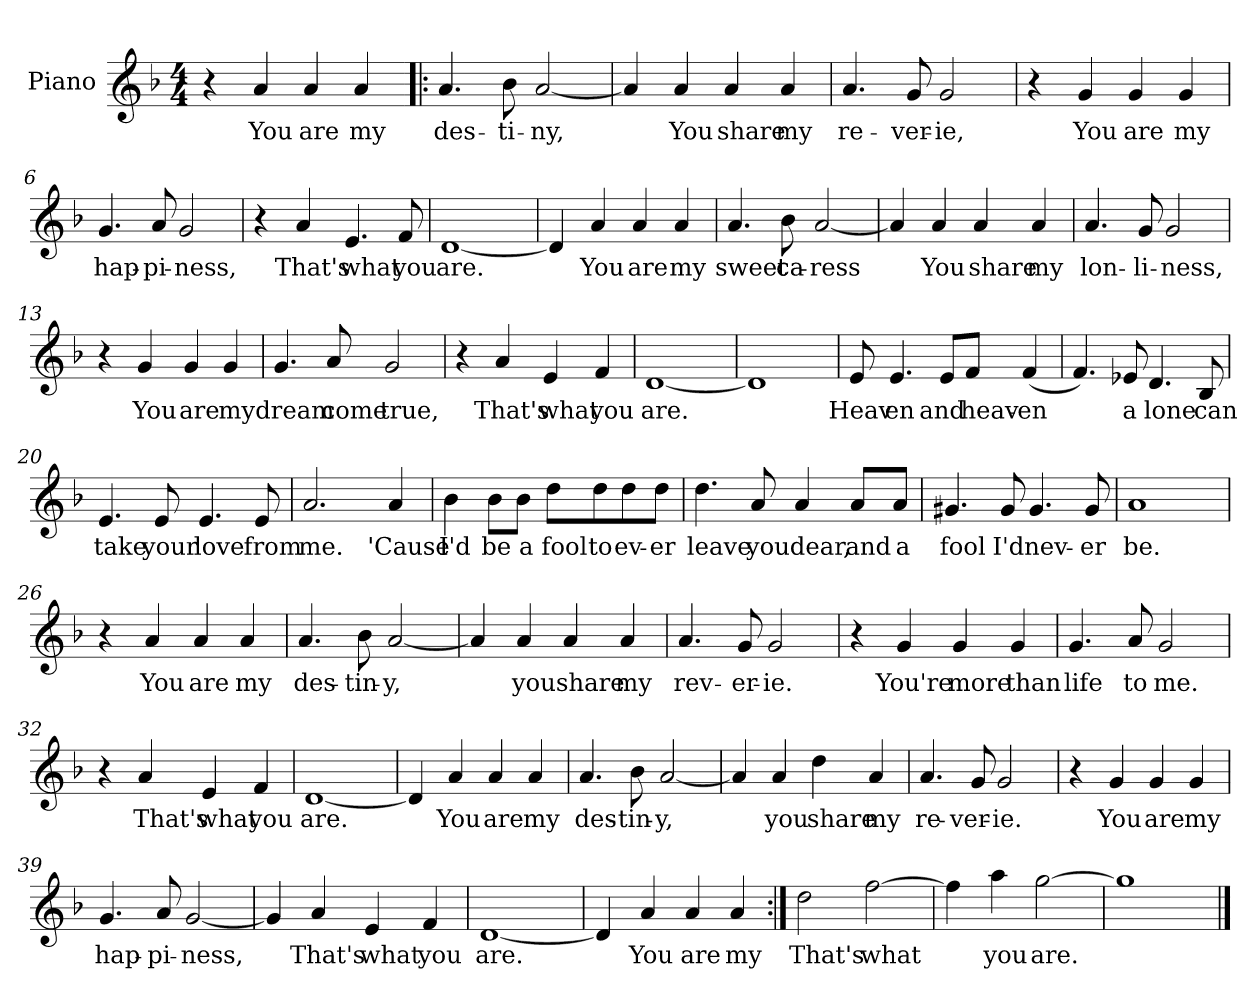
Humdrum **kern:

**kern	**text
*part1	*part1
*staff1	*staff1
*I"Piano	*
*I'Pno.	*
*clefG2	*
*k[b-]	*
*F:	*
*M4/4	*
=1	=1
4r	.
4a/	You
4a/	are
4a/	my
=2!|:	=2!|:
4.a/	des-
8b-\	-ti-
[2a/	-ny,
=3	=3
4a/]	.
4a/	You
4a/	share
4a/	my
=4	=4
4.a/	re-
8g/	-ver-
2g/	-ie,
=5	=5
4r	.
4g/	You
4g/	are
4g/	my
=6	=6
4.g/	hap-
8a/	-pi-
2g/	-ness,
!!LO:LB:g=z
=7	=7
4r	.
4a/	That's
4.e/	what
8f/	you
=8	=8
[1d	are.
=9	=9
4d/]	.
4a/	You
4a/	are
4a/	my
=10	=10
4.a/	sweet
8b-\	ca-
[2a/	-ress
=11	=11
4a/]	.
4a/	You
4a/	share
4a/	my
=12	=12
4.a/	lon-
8g/	-li-
2g/	-ness,
!!LO:LB:g=z
=13	=13
4r	.
4g/	You
4g/	are
4g/	my
=14	=14
4.g/	dream
8a/	come
2g/	true,
=15	=15
4r	.
4a/	That's
4e/	what
4f/	you
=16	=16
[1d	are.
=17	=17
1d]	.
=18	=18
8e/	Heav
4.e/	-en
8e/L	and
8f/J	heav-
(4f/	-en
!!LO:LB:g=z
=19	=19
4.f/)	.
8e-X/	a
4.d/	-lone
8B-/	can
=20	=20
4.e/	take
8e/	your
4.e/	love
8e/	from
=21	=21
2.a/	me.
4a/	'Cause
=22	=22
4b-\	I'd
8b-\L	be
8b-\J	a
8dd\L	fool
8dd\	to
8dd\	ev-
8dd\J	-er
!!LO:LB:g=z
=23	=23
4.dd\	leave
8a/	you
4a/	dear,
8a/L	and
8a/J	a
=24	=24
4.g#X/	fool
8g#/	I'd
4.g#/	nev-
8g#/	-er
=25	=25
1a	be.
=26	=26
4r	.
4a/	You
4a/	are
4a/	my
=27	=27
4.a/	des-
8b-\	-tin-
[2a/	-y,
=28	=28
4a/]	.
4a/	you
4a/	share
4a/	my
!!LO:LB:g=z
=29	=29
4.a/	rev-
8g/	-er-
2g/	-ie.
=30	=30
4r	.
4g/	You're
4g/	more
4g/	than
=31	=31
4.g/	life
8a/	to
2g/	me.
=32	=32
4r	.
4a/	That's
4e/	what
4f/	you
=33	=33
[1d	are.
=34	=34
4d/]	.
4a/	You
4a/	are
4a/	my
!!LO:LB:g=z
=35	=35
4.a/	des-
8b-\	-tin-
[2a/	-y,
=36	=36
4a/]	.
4a/	you
4dd\	share
4a/	my
=37	=37
4.a/	re-
8g/	-ver-
2g/	-ie.
=38	=38
4r	.
4g/	You
4g/	are
4g/	my
=39	=39
4.g/	hap-
8a/	-pi-
[2g/	-ness,
!!LO:LB:g=z
=40	=40
4g/]	.
4a/	That's
4e/	what
4f/	you
=41	=41
[1d	are.
=42	=42
4d/]	.
4a/	You
4a/	are
4a/	my
=43:|!	=43:|!
2dd\	That's
[2ff\	what
=44	=44
4ff\]	.
4aa\	you
[2gg\	are.
=45	=45
1gg]	.
==	==
*-	*-
